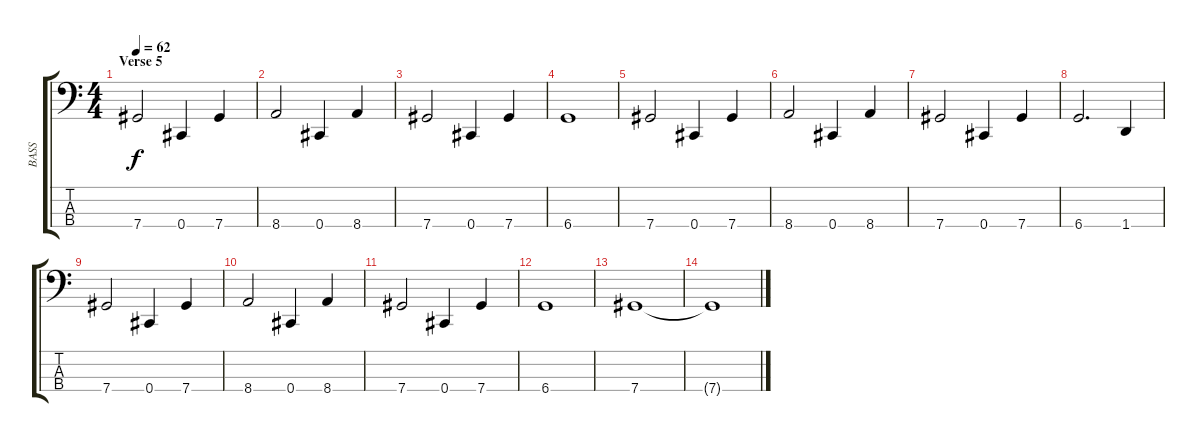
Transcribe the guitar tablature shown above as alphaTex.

\track ("BASS" "BASS") {instrument electricbasspick}
\staff {score tabs}
\tuning (E2 B1 Gb1 Db1) {hide}
\ts (4 4)
\section ("" "Verse 5")
\tempo 62
\clef f4
\ks c
7.4.2{dy f} 0.4.4 7.4.4 |
8.4.2 0.4.4 8.4.4 |
7.4.2 0.4.4 7.4.4 |
6.4.1 |
7.4.2 0.4.4 7.4.4 |
8.4.2 0.4.4 8.4.4 |
7.4.2 0.4.4 7.4.4 |
6.4.2{d} 1.4.4 |
7.4.2 0.4.4 7.4.4 |
8.4.2 0.4.4 8.4.4 |
7.4.2 0.4.4 7.4.4 |
6.4.1 |
7.4.1 |
7.4{t}.1
